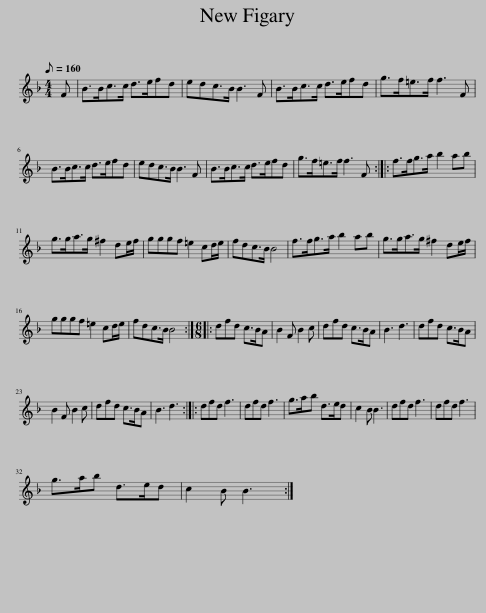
X:1
L:1/8
Q:1/8=160
M:4/4
I:linebreak $
K:Dmin
V:1 treble
V:1
 F | B>Bc>c d>efd | edc>B B3 F | B>Bc>c d>efd | g>f=e>f f3 F |$ %5
 B>Bc>c d>efd | edc>B B3 F | B>Bc>c d>efd | g>f=e>f f3 F :: f>fg>a b2 ab |$ %10
 g>ga>g ^f2 de/f/ | gggf =e2 cd/e/ | fdc>B B4 | f>fg>a b2 ab | g>ga>g ^f2 de/f/ |$ %15
 gggf =e2 cd/e/ | fdc>B B4 ::[M:6/8] dfd c>BA | B2 F B2 c | dfd c>BA | %20
 B3 d3 | dfd c>BA |$ B2 F B2 c | dfd c>BA | B3 d3 :: %25
 dfd f3 | dfd f3 | g>ab d>ed | c2 B B3 | dfd f3 | %30
 dfd f3 |$ g>ab d>ed | c2 B B3 :| %33
